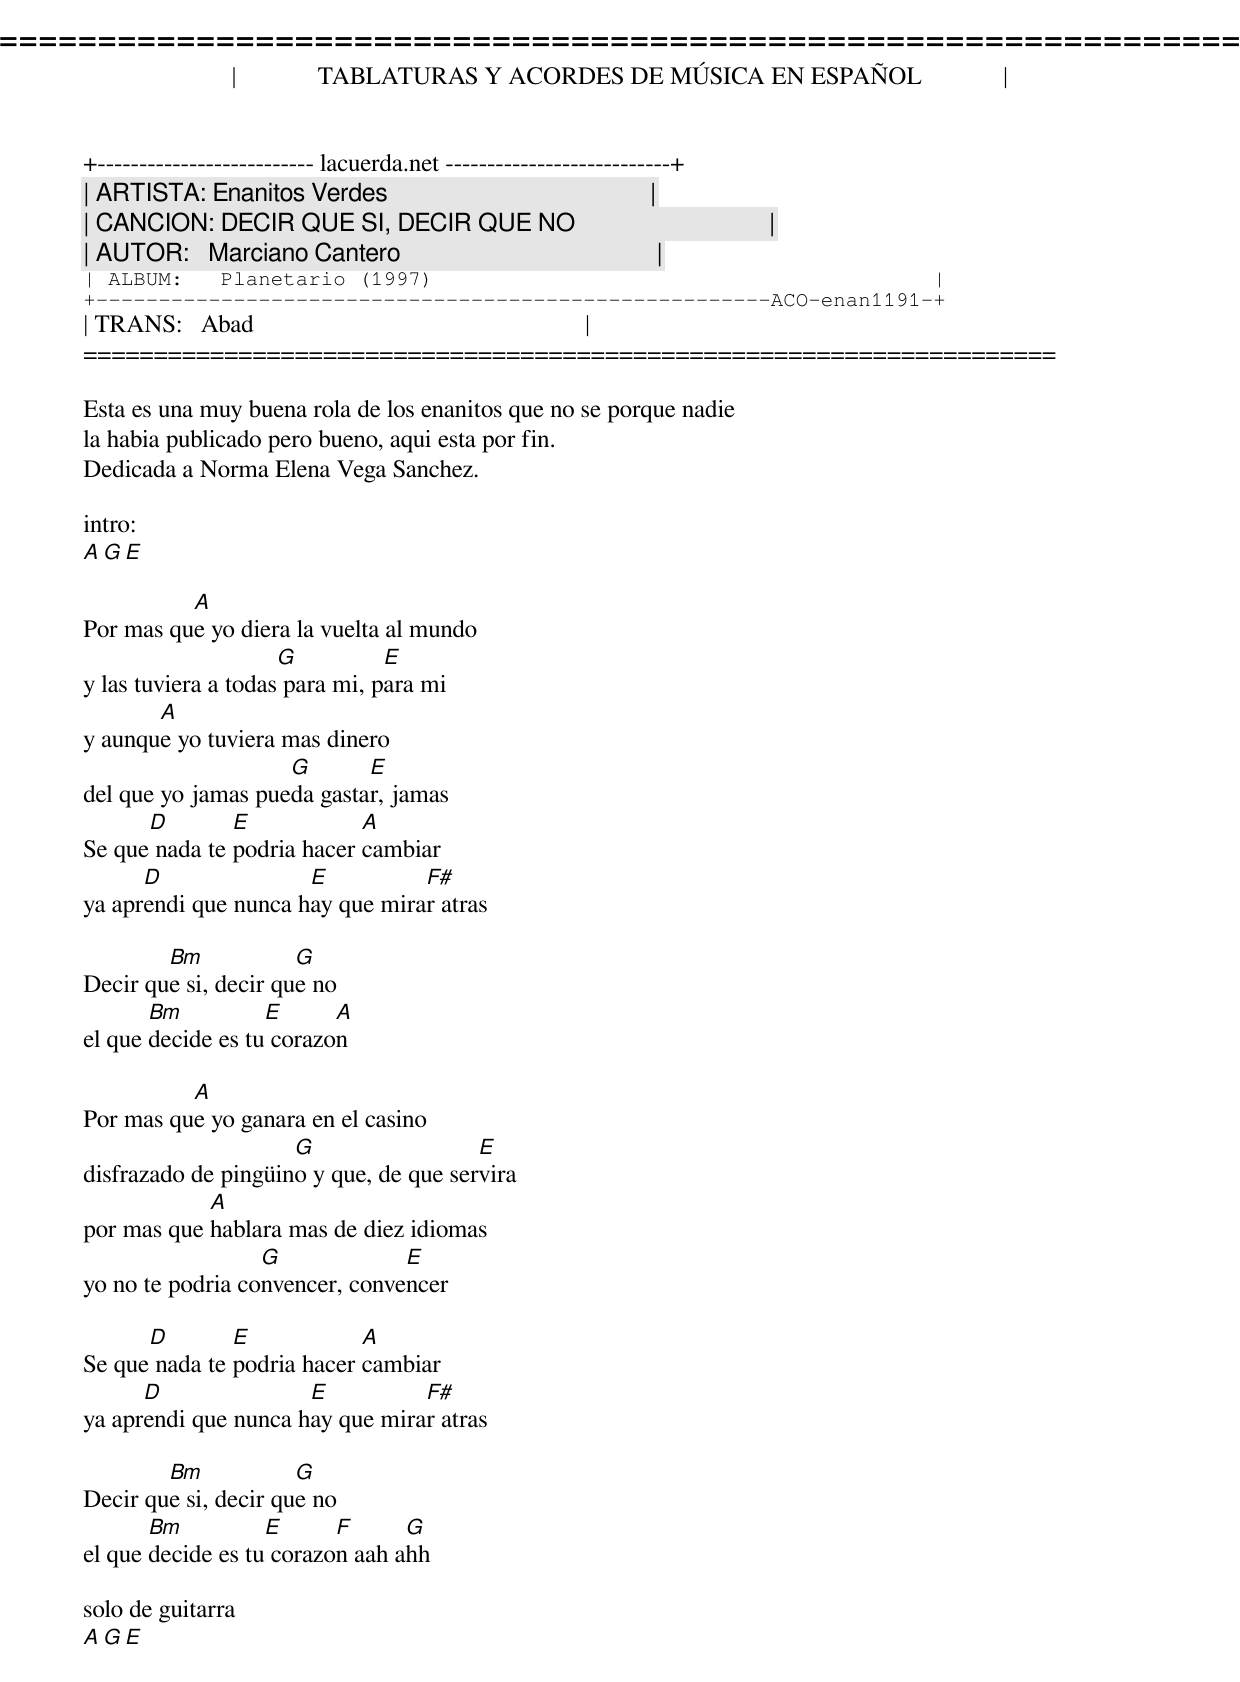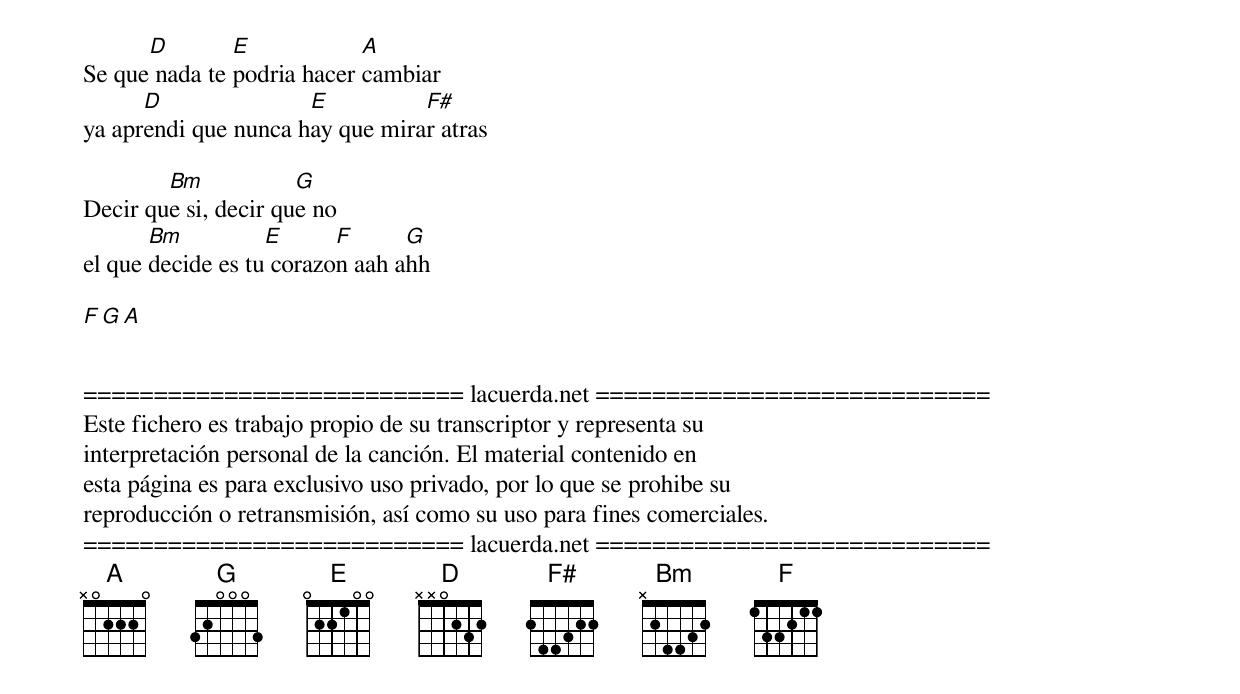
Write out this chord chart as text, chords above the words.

=====================================================================
|             TABLATURAS Y ACORDES DE MÚSICA EN ESPAÑOL             |
+-------------------------- lacuerda.net ---------------------------+
| ARTISTA: Enanitos Verdes                                          |
| CANCION: DECIR QUE SI, DECIR QUE NO                               |
| AUTOR:   Marciano Cantero                                         |
| ALBUM:   Planetario (1997)                                        |
+------------------------------------------------------ACO-enan1191-+
| TRANS:   Abad                                                     |
=====================================================================

Esta es una muy buena rola de los enanitos que no se porque nadie
la habia publicado pero bueno, aqui esta por fin.
Dedicada a Norma Elena Vega Sanchez.

intro:
A  G  E

          A
Por mas que yo diera la vuelta al mundo
                     G          E
y las tuviera a todas para mi, para mi
       A
y aunque yo tuviera mas dinero
                    G       E
del que yo jamas pueda gastar, jamas
      D        E            A
Se que nada te podria hacer cambiar
      D               E          F#
ya aprendi que nunca hay que mirar atras

        Bm            G
Decir que si, decir que no
       Bm          E      A
el que decide es tu corazon

          A
Por mas que yo ganara en el casino
                     G                  E
disfrazado de pingüino y que, de que servira
            A
por mas que hablara mas de diez idiomas
                  G             E
yo no te podria convencer, convencer

      D        E            A
Se que nada te podria hacer cambiar
      D               E          F#
ya aprendi que nunca hay que mirar atras

        Bm            G
Decir que si, decir que no
       Bm          E      F      G
el que decide es tu corazon aah ahh

solo de guitarra
A G E

      D        E            A
Se que nada te podria hacer cambiar
      D               E          F#
ya aprendi que nunca hay que mirar atras

        Bm            G
Decir que si, decir que no
       Bm          E      F      G
el que decide es tu corazon aah ahh

F G A


=========================== lacuerda.net ============================
Este fichero es trabajo propio de su transcriptor y representa su
interpretación personal de la canción. El material contenido en
esta página es para exclusivo uso privado, por lo que se prohibe su
reproducción o retransmisión, así como su uso para fines comerciales.
=========================== lacuerda.net ============================
